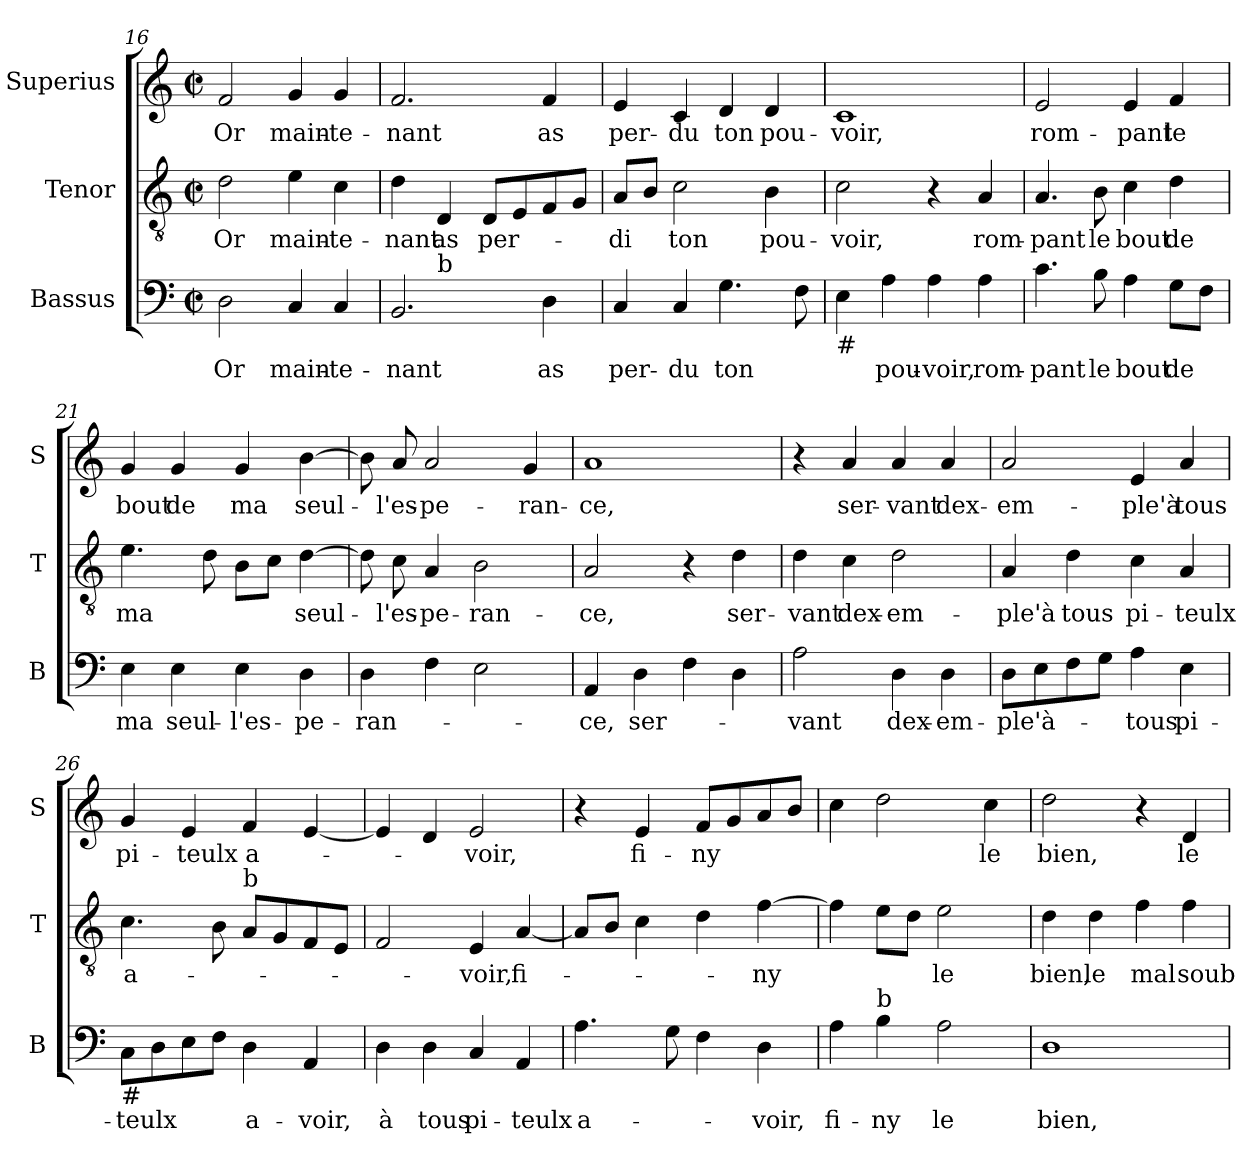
**kern	**text	**kern	**text	**kern	**text
*part3	*part3	*part2	*part2	*part1	*part1
*staff3	*staff3	*staff2	*staff2	*staff1	*staff1
*I"Bassus	*	*I"Tenor	*	*I"Superius	*
*I'B	*	*I'T	*	*I'S	*
!!LO:PB:g=z
*clefF4	*	*clefGv2	*	*clefG2	*
*k[]	*	*k[]	*	*k[]	*
*C:	*	*C:	*	*C:	*
*M2/2	*	*M2/2	*	*M2/2	*
*met(c|)	*	*met(c|)	*	*met(c|)	*
=16	=16	=16	=16	=16	=16
!	!LO:LY:b	!	!LO:LY:b	!	!LO:LY:b
2D\	Or	2d\	Or	2f/	Or
!	!LO:LY:b	!	!LO:LY:b	!	!LO:LY:b
4C/	main-	4e\	main-	4g/	main-
!	!LO:LY:b	!	!LO:LY:b	!	!LO:LY:b
4C/	-te-	4c\	-te-	4g/	-te-
=17	=17	=17	=17	=17	=17
!	!LO:LY:b	!	!LO:LY:b	!	!LO:LY:b
*^	*	*	*	*	*
2.BB/	4ryy	-nant	4d\	-nant	2.f/	-nant
!	!LO:TX:a:t=b	!	!	!	!	!
!	!	!	!	!LO:LY:b	!	!
.	2.ryy	.	4D/	as	.	.
!	!	!	!	!LO:LY:b	!	!
.	.	.	8D/L	per-	.	.
.	.	.	8E/	.	.	.
!	!	!LO:LY:b	!	!	!	!LO:LY:b
4D\	.	as	8F/	.	4f/	as
.	.	.	8G/J	.	.	.
=18	=18	=18	=18	=18	=18	=18
!	!	!LO:LY:b	!	!LO:LY:b	!	!LO:LY:b
*v	*v	*	*	*	*	*
4C/	per-	8A/L	-di	4e/	per-
.	.	8B/J	.	.	.
!	!LO:LY:b	!	!LO:LY:b	!	!LO:LY:b
4C/	-du	2c\	ton	4c/	-du
!	!LO:LY:b	!	!	!	!LO:LY:b
4.G\	ton	.	.	4d/	ton
!	!	!	!LO:LY:b	!	!LO:LY:b
.	.	4B\	pou-	4d/	pou-
8F\	.	.	.	.	.
=19	=19	=19	=19	=19	=19
!LO:TX:b:t=#	!	!	!	!	!
!	!	!	!LO:LY:b	!	!LO:LY:b
4E\	.	2c\	-voir,	1c	-voir,
!	!LO:LY:b	!	!	!	!
4A\	pou-	.	.	.	.
!	!LO:LY:b	!	!	!	!
4A\	-voir,	4r	.	.	.
!	!LO:LY:b	!	!LO:LY:b	!	!
4A\	rom-	4A/	rom-	.	.
!!LO:LB:g=z
=20	=20	=20	=20	=20	=20
!	!LO:LY:b	!	!LO:LY:b	!	!LO:LY:b
4.c\	-pant	4.A/	-pant	2e/	rom-
!	!LO:LY:b	!	!LO:LY:b	!	!
8B\	le	8B\	le	.	.
!	!LO:LY:b	!	!LO:LY:b	!	!LO:LY:b
4A\	bout	4c\	bout	4e/	-pant
!	!LO:LY:b	!	!LO:LY:b	!	!LO:LY:b
8G\L	de	4d\	de	4f/	le
8F\J	.	.	.	.	.
=21	=21	=21	=21	=21	=21
!	!LO:LY:b	!	!LO:LY:b	!	!LO:LY:b
4E\	ma	4.e\	ma	4g/	bout
!	!LO:LY:b	!	!	!	!LO:LY:b
4E\	seul-	.	.	4g/	de
.	.	8d\	.	.	.
!	!LO:LY:b	!	!	!	!LO:LY:b
4E\	-l'es-	8B\L	.	4g/	ma
.	.	8c\J	.	.	.
!	!LO:LY:b	!	!LO:LY:b	!	!LO:LY:b
4D\	-pe-	[4d\	seul-	[4b\	seul-
=22	=22	=22	=22	=22	=22
!	!LO:LY:b	!	!	!	!
4D\	-ran-	8d\]	.	8b\]	.
!	!	!	!LO:LY:b	!	!LO:LY:b
.	.	8c\	-l'es-	8a/	-l'es-
!	!	!	!LO:LY:b	!	!LO:LY:b
4F\	.	4A/	-pe-	2a/	-pe-
!	!	!	!LO:LY:b	!	!
2E\	.	2B\	-ran-	.	.
!	!	!	!	!	!LO:LY:b
.	.	.	.	4g/	-ran-
=23	=23	=23	=23	=23	=23
!	!LO:LY:b	!	!LO:LY:b	!	!LO:LY:b
4AA/	-ce,	2A/	-ce,	1a	-ce,
!	!LO:LY:b	!	!	!	!
4D\	ser-	.	.	.	.
4F\	.	4r	.	.	.
!	!	!	!LO:LY:b	!	!
4D\	.	4d\	ser-	.	.
!!LO:LB:g=z
=24	=24	=24	=24	=24	=24
!	!LO:LY:b	!	!LO:LY:b	!	!
2A\	-vant	4d\	-vant	4r	.
!	!	!	!LO:LY:b	!	!LO:LY:b
.	.	4c\	dex-	4a/	ser-
!	!LO:LY:b	!	!LO:LY:b	!	!LO:LY:b
4D\	dex-	2d\	-em-	4a/	-vant
!	!LO:LY:b	!	!	!	!LO:LY:b
4D\	-em-	.	.	4a/	dex-
=25	=25	=25	=25	=25	=25
!	!LO:LY:b	!	!LO:LY:b	!	!LO:LY:b
8D\L	-ple'à-	4A/	-ple'à	2a/	-em-
8E\	.	.	.	.	.
!	!	!	!LO:LY:b	!	!
8F\	.	4d\	tous	.	.
8G\J	.	.	.	.	.
!	!LO:LY:b	!	!LO:LY:b	!	!LO:LY:b
4A\	-tous	4c\	pi-	4e/	-ple'à
!	!LO:LY:b	!	!LO:LY:b	!	!LO:LY:b
4E\	pi-	4A/	-teulx	4a/	tous
=26	=26	=26	=26	=26	=26
!LO:TX:b:t=#	!	!	!	!	!
!	!LO:LY:b	!	!LO:LY:b	!	!LO:LY:b
8C\L	-teulx	4.c\	a-	4g/	pi-
8D\	.	.	.	.	.
!	!	!	!	!	!LO:LY:b
8E\	.	.	.	4e/	-teulx
8F\J	.	8B\	.	.	.
!	!	!LO:TX:a:t=b	!	!	!
!	!LO:LY:b	!	!	!	!LO:LY:b
4D\	a-	8A/L	.	4f/	a-
.	.	8G/	.	.	.
!	!LO:LY:b	!	!	!	!
4AA/	-voir,	8F/	.	[4e/	.
.	.	8E/J	.	.	.
=27	=27	=27	=27	=27	=27
!	!LO:LY:b	!	!	!	!
4D\	à	2F/	.	4e/]	.
!	!LO:LY:b	!	!	!	!
4D\	tous	.	.	4d/	.
!	!LO:LY:b	!	!LO:LY:b	!	!LO:LY:b
4C/	pi-	4E/	-voir,	2e/	-voir,
!	!LO:LY:b	!	!LO:LY:b	!	!
4AA/	-teulx	[4A/	fi-	.	.
!!LO:LB:g=z
=28	=28	=28	=28	=28	=28
!	!LO:LY:b	!	!	!	!
4.A\	a-	8A/L]	.	4r	.
.	.	8B/J	.	.	.
!	!	!	!	!	!LO:LY:b
.	.	4c\	.	4e/	fi-
8G\	.	.	.	.	.
!	!	!	!	!	!LO:LY:b
4F\	.	4d\	.	8f/L	-ny
.	.	.	.	8g/	.
!	!LO:LY:b	!	!LO:LY:b	!	!
4D\	-voir,	[4f\	-ny	8a/	.
.	.	.	.	8b/J	.
=29	=29	=29	=29	=29	=29
!	!LO:LY:b	!	!	!	!
4A\	fi-	4f\]	.	4cc\	.
!LO:TX:a:t=b	!	!	!	!	!
!	!LO:LY:b	!	!	!	!
4B\	-ny	8e\L	.	2dd\	.
.	.	8d\J	.	.	.
!	!LO:LY:b	!	!LO:LY:b	!	!
2A\	le	2e\	le	.	.
!	!	!	!	!	!LO:LY:b
.	.	.	.	4cc\	le
=30	=30	=30	=30	=30	=30
!	!LO:LY:b	!	!LO:LY:b	!	!LO:LY:b
1D	bien,	4d\	bien,	2dd\	bien,
!	!	!	!LO:LY:b	!	!
.	.	4d\	le	.	.
!	!	!	!LO:LY:b	!	!
.	.	4f\	mal	4r	.
!	!	!	!LO:LY:b	!	!LO:LY:b
.	.	4f\	soub-	4d/	le
=	=	=	=	=	=
*-	*-	*-	*-	*-	*-
